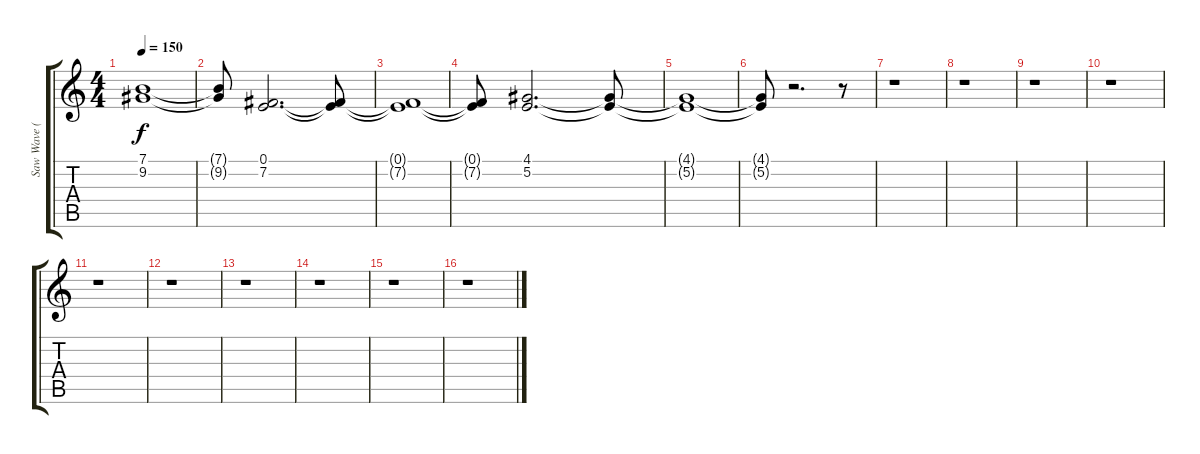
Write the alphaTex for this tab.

\track ("Saw Wave (echo)" "Saw Wave (") {instrument lead2sawtooth}
\staff {score tabs}
\tuning (E4 B3 G3 D3 A2 E2) {hide}
\ts (4 4)
\tempo 150
\clef g2
\ks c
(7.1{t} 9.2{t}).1{dy f} |
(7.1{t} 9.2{t}).8 (0.1 7.2).2{d} (0.1{t} 7.2{t}).8 |
(0.1{t} 7.2{t}).1 |
(0.1{t} 7.2{t}).8 (4.1 5.2).2{d} (4.1{t} 5.2{t}).8 |
(4.1{t} 5.2{t}).1 |
(4.1{t} 5.2{t}).8 r.2{d} r.8 |
r.1 |
r.1 |
r.1 |
r.1 |
r.1 |
r.1 |
r.1 |
r.1 |
r.1 |
r.1
